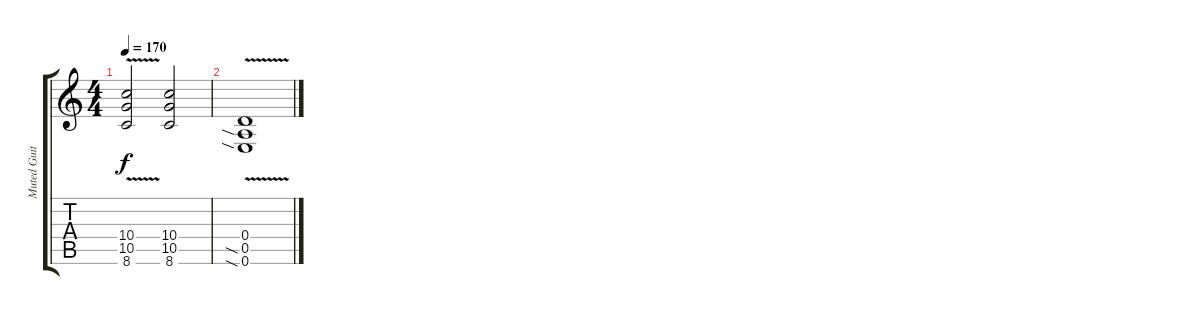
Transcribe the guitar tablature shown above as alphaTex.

\track ("Muted Guitar" "Muted Guit") {instrument electricguitarmuted}
\staff {score tabs}
\tuning (E4 B3 G3 D3 A2 E2) {hide}
\ts (4 4)
\tempo 170
\clef g2
\ks c
(10.4{v} 10.5 8.6).2{dy f instrument distortionguitar} (10.4 10.5 8.6).2 |
(0.4{v} 0.5{sia} 0.6{sia}).1
